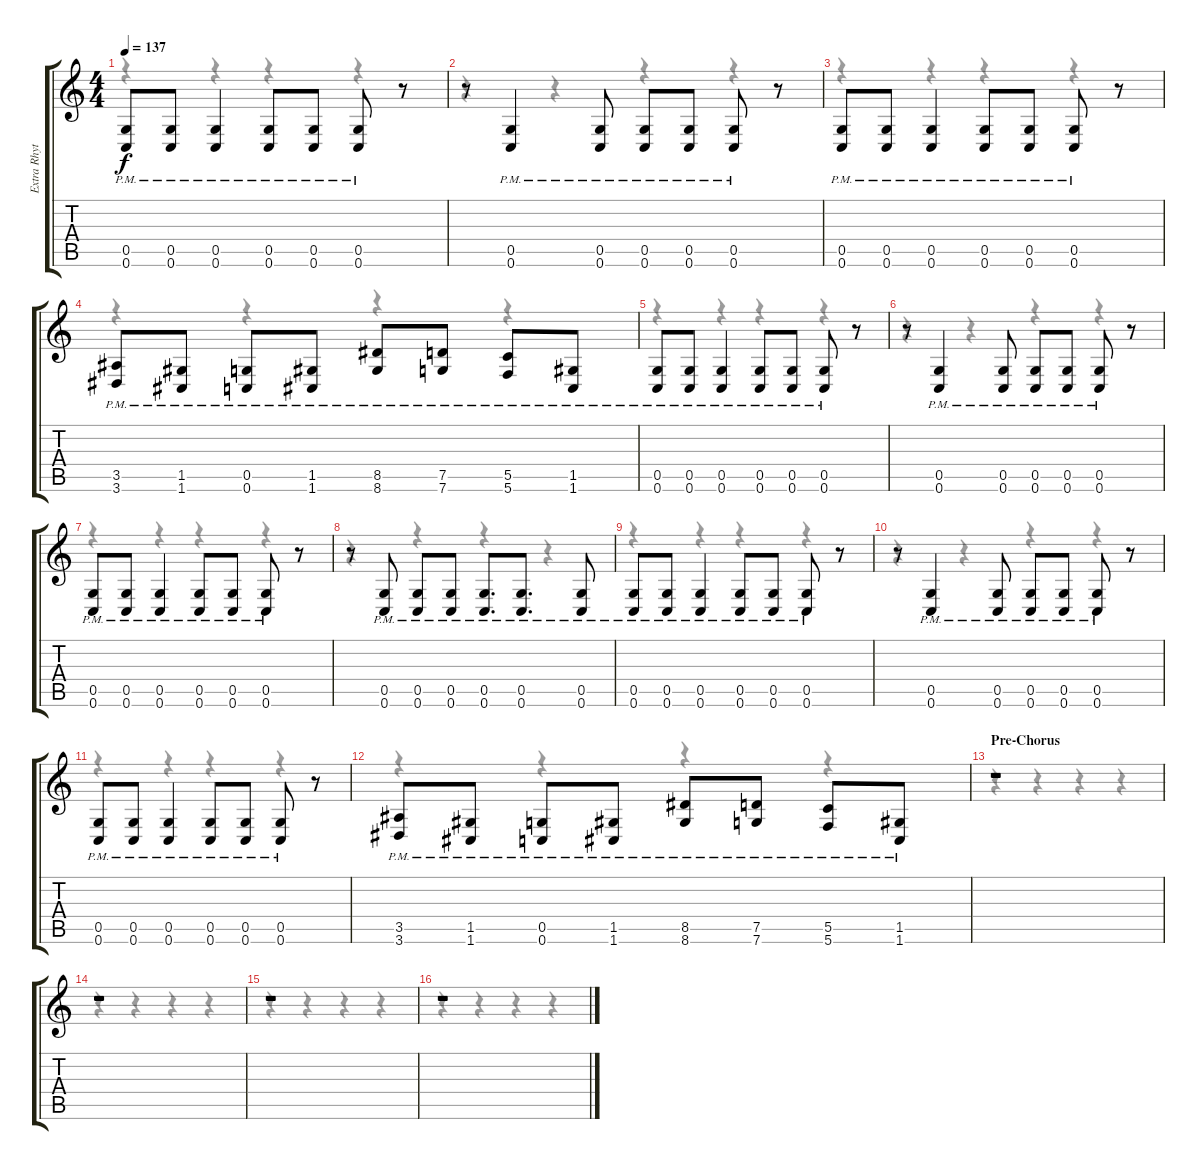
\track ("Extra Rhythm" "Extra Rhyt") {instrument distortionguitar}
\staff {score tabs}
\tuning (D4 A3 F3 C3 G2 C2) {hide}
\voice
\ts (4 4)
\tempo 137
\clef g2
\ks c
(0.5{pm} 0.6{pm}).8{dy f} (0.5{pm} 0.6{pm}).8 (0.5{pm} 0.6{pm}).4 (0.5{pm} 0.6{pm}).8 (0.5{pm} 0.6{pm}).8 (0.5{pm} 0.6{pm}).8 r.8 |
r.8 (0.5{pm} 0.6{pm}).4 (0.5{pm} 0.6{pm}).8 (0.5{pm} 0.6{pm}).8 (0.5{pm} 0.6{pm}).8 (0.5{pm} 0.6{pm}).8 r.8 |
(0.5{pm} 0.6{pm}).8 (0.5{pm} 0.6{pm}).8 (0.5{pm} 0.6{pm}).4 (0.5{pm} 0.6{pm}).8 (0.5{pm} 0.6{pm}).8 (0.5{pm} 0.6{pm}).8 r.8 |
(3.5{pm} 3.6{pm}).8 (1.5{pm} 1.6{pm}).8 (0.5{pm} 0.6{pm}).8 (1.5{pm} 1.6{pm}).8 (8.5{pm} 8.6{pm}).8 (7.5{pm} 7.6{pm}).8 (5.5{pm} 5.6{pm}).8 (1.5{pm} 1.6{pm}).8 |
(0.5{pm} 0.6{pm}).8 (0.5{pm} 0.6{pm}).8 (0.5{pm} 0.6{pm}).4 (0.5{pm} 0.6{pm}).8 (0.5{pm} 0.6{pm}).8 (0.5{pm} 0.6{pm}).8 r.8 |
r.8 (0.5{pm} 0.6{pm}).4 (0.5{pm} 0.6{pm}).8 (0.5{pm} 0.6{pm}).8 (0.5{pm} 0.6{pm}).8 (0.5{pm} 0.6{pm}).8 r.8 |
(0.5{pm} 0.6{pm}).8 (0.5{pm} 0.6{pm}).8 (0.5{pm} 0.6{pm}).4 (0.5{pm} 0.6{pm}).8 (0.5{pm} 0.6{pm}).8 (0.5{pm} 0.6{pm}).8 r.8 |
r.8 (0.5{pm} 0.6{pm}).8 (0.5{pm} 0.6{pm}).8 (0.5{pm} 0.6{pm}).8 (0.5{pm} 0.6{pm}).8{d} (0.5{pm} 0.6{pm}).8{d} (0.5{pm} 0.6{pm}).8 |
(0.5{pm} 0.6{pm}).8 (0.5{pm} 0.6{pm}).8 (0.5{pm} 0.6{pm}).4 (0.5{pm} 0.6{pm}).8 (0.5{pm} 0.6{pm}).8 (0.5{pm} 0.6{pm}).8 r.8 |
r.8 (0.5{pm} 0.6{pm}).4 (0.5{pm} 0.6{pm}).8 (0.5{pm} 0.6{pm}).8 (0.5{pm} 0.6{pm}).8 (0.5{pm} 0.6{pm}).8 r.8 |
(0.5{pm} 0.6{pm}).8 (0.5{pm} 0.6{pm}).8 (0.5{pm} 0.6{pm}).4 (0.5{pm} 0.6{pm}).8 (0.5{pm} 0.6{pm}).8 (0.5{pm} 0.6{pm}).8 r.8 |
(3.5{pm} 3.6{pm}).8 (1.5{pm} 1.6{pm}).8 (0.5{pm} 0.6{pm}).8 (1.5{pm} 1.6{pm}).8 (8.5{pm} 8.6{pm}).8 (7.5{pm} 7.6{pm}).8 (5.5{pm} 5.6{pm}).8 (1.5{pm} 1.6{pm}).8 |
\section ("" "Pre-Chorus")
r.1 |
r.1 |
r.1 |
r.1
\voice
\clef g2
\ottava regular
\simile none
\ks c
r.4{dy f} r.4 r.4 r.4 |
r.4 r.4 r.4 r.4 |
r.4 r.4 r.4 r.4 |
r.4 r.4 r.4 r.4 |
r.4 r.4 r.4 r.4 |
r.4 r.4 r.4 r.4 |
r.4 r.4 r.4 r.4 |
r.4 r.4 r.4 r.4 |
r.4 r.4 r.4 r.4 |
r.4 r.4 r.4 r.4 |
r.4 r.4 r.4 r.4 |
r.4 r.4 r.4 r.4 |
r.4 r.4 r.4 r.4 |
r.4 r.4 r.4 r.4 |
r.4 r.4 r.4 r.4 |
r.4 r.4 r.4 r.4
